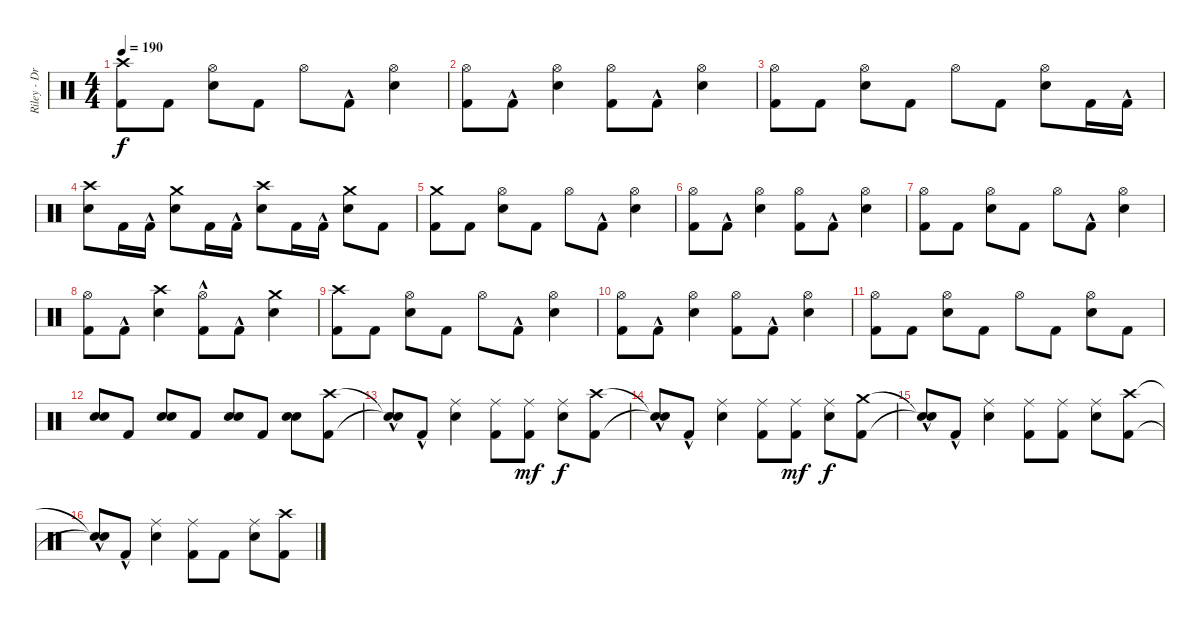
\track ("Riley - Drums" "Riley - Dr") {instrument percussion}
\staff {score}
\articulation defaults
\ts (4 4)
\tempo 190
\clef neutral
\ks c
("Kick (hit) 2" "Crash high (hit)").8{dy f} "Kick (hit) 2".8 ("Electric Snare (hit)" "Hi-Hat (open)").8 "Kick (hit) 2".8 "Hi-Hat (open)".8 "Kick (hit) 2"{hac}.8 ("Electric Snare (hit)" "Hi-Hat (open)").4 |
("Kick (hit) 2" "Hi-Hat (open)").8 "Kick (hit) 2"{hac}.8 ("Electric Snare (hit)" "Hi-Hat (open)").4 ("Kick (hit) 2" "Hi-Hat (open)").8 "Kick (hit) 2"{hac}.8 ("Electric Snare (hit)" "Hi-Hat (open)").4 |
("Kick (hit) 2" "Hi-Hat (open)").8 "Kick (hit) 2".8 ("Electric Snare (hit)" "Hi-Hat (open)").8 "Kick (hit) 2".8 "Hi-Hat (open)".8 "Kick (hit) 2".8 ("Electric Snare (hit)" "Hi-Hat (open)").8 "Kick (hit) 2".16 "Kick (hit) 2"{hac}.16 |
("Electric Snare (hit)" "Crash high (hit)").8 "Kick (hit) 2".16 "Kick (hit) 2"{hac}.16 ("Electric Snare (hit)" "Crash medium (hit)").8 "Kick (hit) 2".16 "Kick (hit) 2"{hac}.16 ("Electric Snare (hit)" "Crash high (hit)").8 "Kick (hit) 2".16 "Kick (hit) 2"{hac}.16 ("Electric Snare (hit)" "Crash medium (hit)").8 "Kick (hit) 2".8 |
("Kick (hit) 2" "Crash medium (hit)").8 "Kick (hit) 2".8 ("Electric Snare (hit)" "Hi-Hat (open)").8 "Kick (hit) 2".8 "Hi-Hat (open)".8 "Kick (hit) 2"{hac}.8 ("Electric Snare (hit)" "Hi-Hat (open)").4 |
("Kick (hit) 2" "Hi-Hat (open)").8 "Kick (hit) 2"{hac}.8 ("Electric Snare (hit)" "Hi-Hat (open)").4 ("Kick (hit) 2" "Hi-Hat (open)").8 "Kick (hit) 2"{hac}.8 ("Electric Snare (hit)" "Hi-Hat (open)").4 |
("Kick (hit) 2" "Hi-Hat (open)").8 "Kick (hit) 2".8 ("Electric Snare (hit)" "Hi-Hat (open)").8 "Kick (hit) 2".8 "Hi-Hat (open)".8 "Kick (hit) 2"{hac}.8 ("Electric Snare (hit)" "Hi-Hat (open)").4 |
("Kick (hit) 2" "Hi-Hat (open)").8 "Kick (hit) 2"{hac}.8 ("Electric Snare (hit)" "Crash high (hit)").4 ("Kick (hit) 2" "Hi-Hat (open)"{hac}).8 "Kick (hit) 2"{hac}.8 ("Electric Snare (hit)" "Crash medium (hit)").4 |
("Kick (hit) 2" "Crash high (hit)").8 "Kick (hit) 2".8 ("Electric Snare (hit)" "Hi-Hat (open)").8 "Kick (hit) 2".8 "Hi-Hat (open)".8 "Kick (hit) 2"{hac}.8 ("Electric Snare (hit)" "Hi-Hat (open)").4 |
("Kick (hit) 2" "Hi-Hat (open)").8 "Kick (hit) 2"{hac}.8 ("Electric Snare (hit)" "Hi-Hat (open)").4 ("Kick (hit) 2" "Hi-Hat (open)").8 "Kick (hit) 2"{hac}.8 ("Electric Snare (hit)" "Hi-Hat (open)").4 |
("Kick (hit) 2" "Hi-Hat (open)").8 "Kick (hit) 2".8 ("Electric Snare (hit)" "Hi-Hat (open)").8 "Kick (hit) 2".8 "Hi-Hat (open)".8 "Kick (hit) 2".8 ("Electric Snare (hit)" "Hi-Hat (open)").8 "Kick (hit) 2".8 |
("Electric Snare (hit)" "Electric Snare (hit)").8 "Kick (hit) 2".8 ("Electric Snare (hit)" "Electric Snare (hit)").8 "Kick (hit) 2".8 ("Electric Snare (hit)" "Electric Snare (hit)").8 "Kick (hit) 2".8 ("Electric Snare (hit)" "Electric Snare (hit)").8 ("Kick (hit) 2" "Crash high (hit)").8 |
("Snare (hit)"{t} "Snare (hit)"{hac t}).8 "Kick (hit) 2"{hac}.8 ("Electric Snare (hit)" "Ride (middle)").4 ("Kick (hit) 2" "Ride (middle)").8 ("Kick (hit) 2" "Ride (middle)").8{dy mf} ("Electric Snare (hit)" "Ride (middle)").8{dy f} ("Kick (hit) 2" "Crash high (hit)").8 |
("Snare (hit)"{t} "Snare (hit)"{hac t}).8 "Kick (hit) 2"{hac}.8 ("Electric Snare (hit)" "Ride (middle)").4 ("Kick (hit) 2" "Ride (middle)").8 ("Kick (hit) 2" "Ride (middle)").8{dy mf} ("Electric Snare (hit)" "Ride (middle)").8{dy f} ("Kick (hit) 2" "Crash medium (hit)").8 |
("Snare (hit)"{t} "Snare (hit)"{hac t}).8 "Kick (hit) 2"{hac}.8 ("Electric Snare (hit)" "Ride (middle)").4 ("Kick (hit) 2" "Ride (middle)").8 ("Kick (hit) 2" "Ride (middle)").8 ("Electric Snare (hit)" "Ride (middle)").8 ("Kick (hit) 2" "Crash high (hit)").8 |
("Snare (hit)"{t} "Snare (hit)"{hac t}).8 "Kick (hit) 2"{hac}.8 ("Electric Snare (hit)" "Ride (middle)").4 ("Kick (hit) 2" "Ride (middle)").8 "Kick (hit) 2".8 ("Electric Snare (hit)" "Ride (middle)").8 ("Kick (hit) 2" "Crash high (hit)").8
